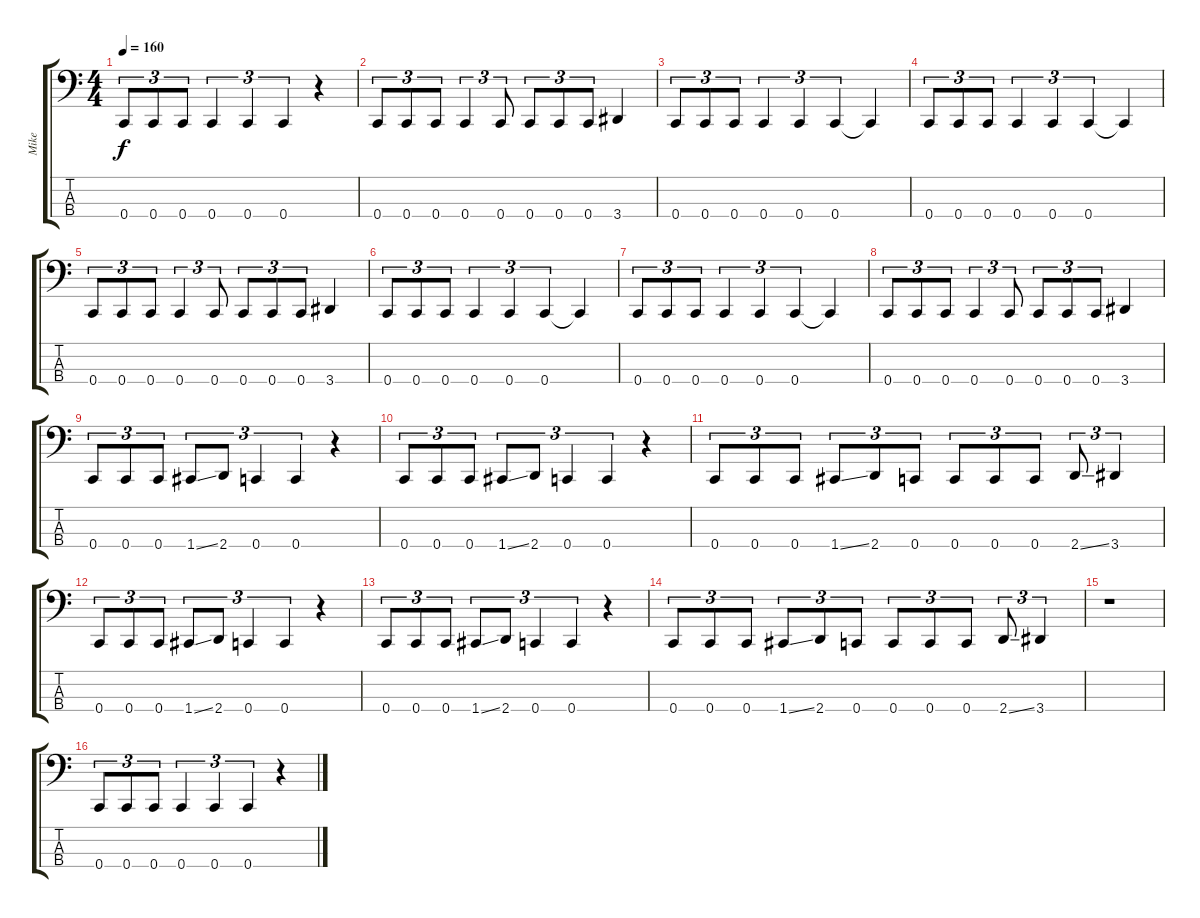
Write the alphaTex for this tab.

\track ("Mike" "Mike") {instrument electricbasspick}
\staff {score tabs}
\tuning (F2 C2 G1 C1) {hide}
\ts (4 4)
\tempo 160
\clef f4
\ks c
0.4.8{tu (3 2) dy f} 0.4.8{tu (3 2)} 0.4.8{tu (3 2)} 0.4.4{tu (3 2)} 0.4.4{tu (3 2)} 0.4.4{tu (3 2)} r.4 |
0.4.8{tu (3 2)} 0.4.8{tu (3 2)} 0.4.8{tu (3 2)} 0.4.4{tu (3 2)} 0.4.8{tu (3 2)} 0.4.8{tu (3 2)} 0.4.8{tu (3 2)} 0.4.8{tu (3 2)} 3.4.4 |
0.4.8{tu (3 2)} 0.4.8{tu (3 2)} 0.4.8{tu (3 2)} 0.4.4{tu (3 2)} 0.4.4{tu (3 2)} 0.4.4{tu (3 2)} 0.4{t}.4 |
0.4.8{tu (3 2)} 0.4.8{tu (3 2)} 0.4.8{tu (3 2)} 0.4.4{tu (3 2)} 0.4.4{tu (3 2)} 0.4.4{tu (3 2)} 0.4{t}.4 |
0.4.8{tu (3 2)} 0.4.8{tu (3 2)} 0.4.8{tu (3 2)} 0.4.4{tu (3 2)} 0.4.8{tu (3 2)} 0.4.8{tu (3 2)} 0.4.8{tu (3 2)} 0.4.8{tu (3 2)} 3.4.4 |
0.4.8{tu (3 2)} 0.4.8{tu (3 2)} 0.4.8{tu (3 2)} 0.4.4{tu (3 2)} 0.4.4{tu (3 2)} 0.4.4{tu (3 2)} 0.4{t}.4 |
0.4.8{tu (3 2)} 0.4.8{tu (3 2)} 0.4.8{tu (3 2)} 0.4.4{tu (3 2)} 0.4.4{tu (3 2)} 0.4.4{tu (3 2)} 0.4{t}.4 |
0.4.8{tu (3 2)} 0.4.8{tu (3 2)} 0.4.8{tu (3 2)} 0.4.4{tu (3 2)} 0.4.8{tu (3 2)} 0.4.8{tu (3 2)} 0.4.8{tu (3 2)} 0.4.8{tu (3 2)} 3.4.4 |
0.4.8{tu (3 2)} 0.4.8{tu (3 2)} 0.4.8{tu (3 2)} 1.4{ss}.8{tu (3 2)} 2.4.8{tu (3 2)} 0.4.4{tu (3 2)} 0.4.4{tu (3 2)} r.4 |
0.4.8{tu (3 2)} 0.4.8{tu (3 2)} 0.4.8{tu (3 2)} 1.4{ss}.8{tu (3 2)} 2.4.8{tu (3 2)} 0.4.4{tu (3 2)} 0.4.4{tu (3 2)} r.4 |
0.4.8{tu (3 2)} 0.4.8{tu (3 2)} 0.4.8{tu (3 2)} 1.4{ss}.8{tu (3 2)} 2.4.8{tu (3 2)} 0.4.8{tu (3 2)} 0.4.8{tu (3 2)} 0.4.8{tu (3 2)} 0.4.8{tu (3 2)} 2.4{ss}.8{tu (3 2)} 3.4.4{tu (3 2)} |
0.4.8{tu (3 2)} 0.4.8{tu (3 2)} 0.4.8{tu (3 2)} 1.4{ss}.8{tu (3 2)} 2.4.8{tu (3 2)} 0.4.4{tu (3 2)} 0.4.4{tu (3 2)} r.4 |
0.4.8{tu (3 2)} 0.4.8{tu (3 2)} 0.4.8{tu (3 2)} 1.4{ss}.8{tu (3 2)} 2.4.8{tu (3 2)} 0.4.4{tu (3 2)} 0.4.4{tu (3 2)} r.4 |
0.4.8{tu (3 2)} 0.4.8{tu (3 2)} 0.4.8{tu (3 2)} 1.4{ss}.8{tu (3 2)} 2.4.8{tu (3 2)} 0.4.8{tu (3 2)} 0.4.8{tu (3 2)} 0.4.8{tu (3 2)} 0.4.8{tu (3 2)} 2.4{ss}.8{tu (3 2)} 3.4.4{tu (3 2)} |
r.1 |
0.4.8{tu (3 2)} 0.4.8{tu (3 2)} 0.4.8{tu (3 2)} 0.4.4{tu (3 2)} 0.4.4{tu (3 2)} 0.4.4{tu (3 2)} r.4
